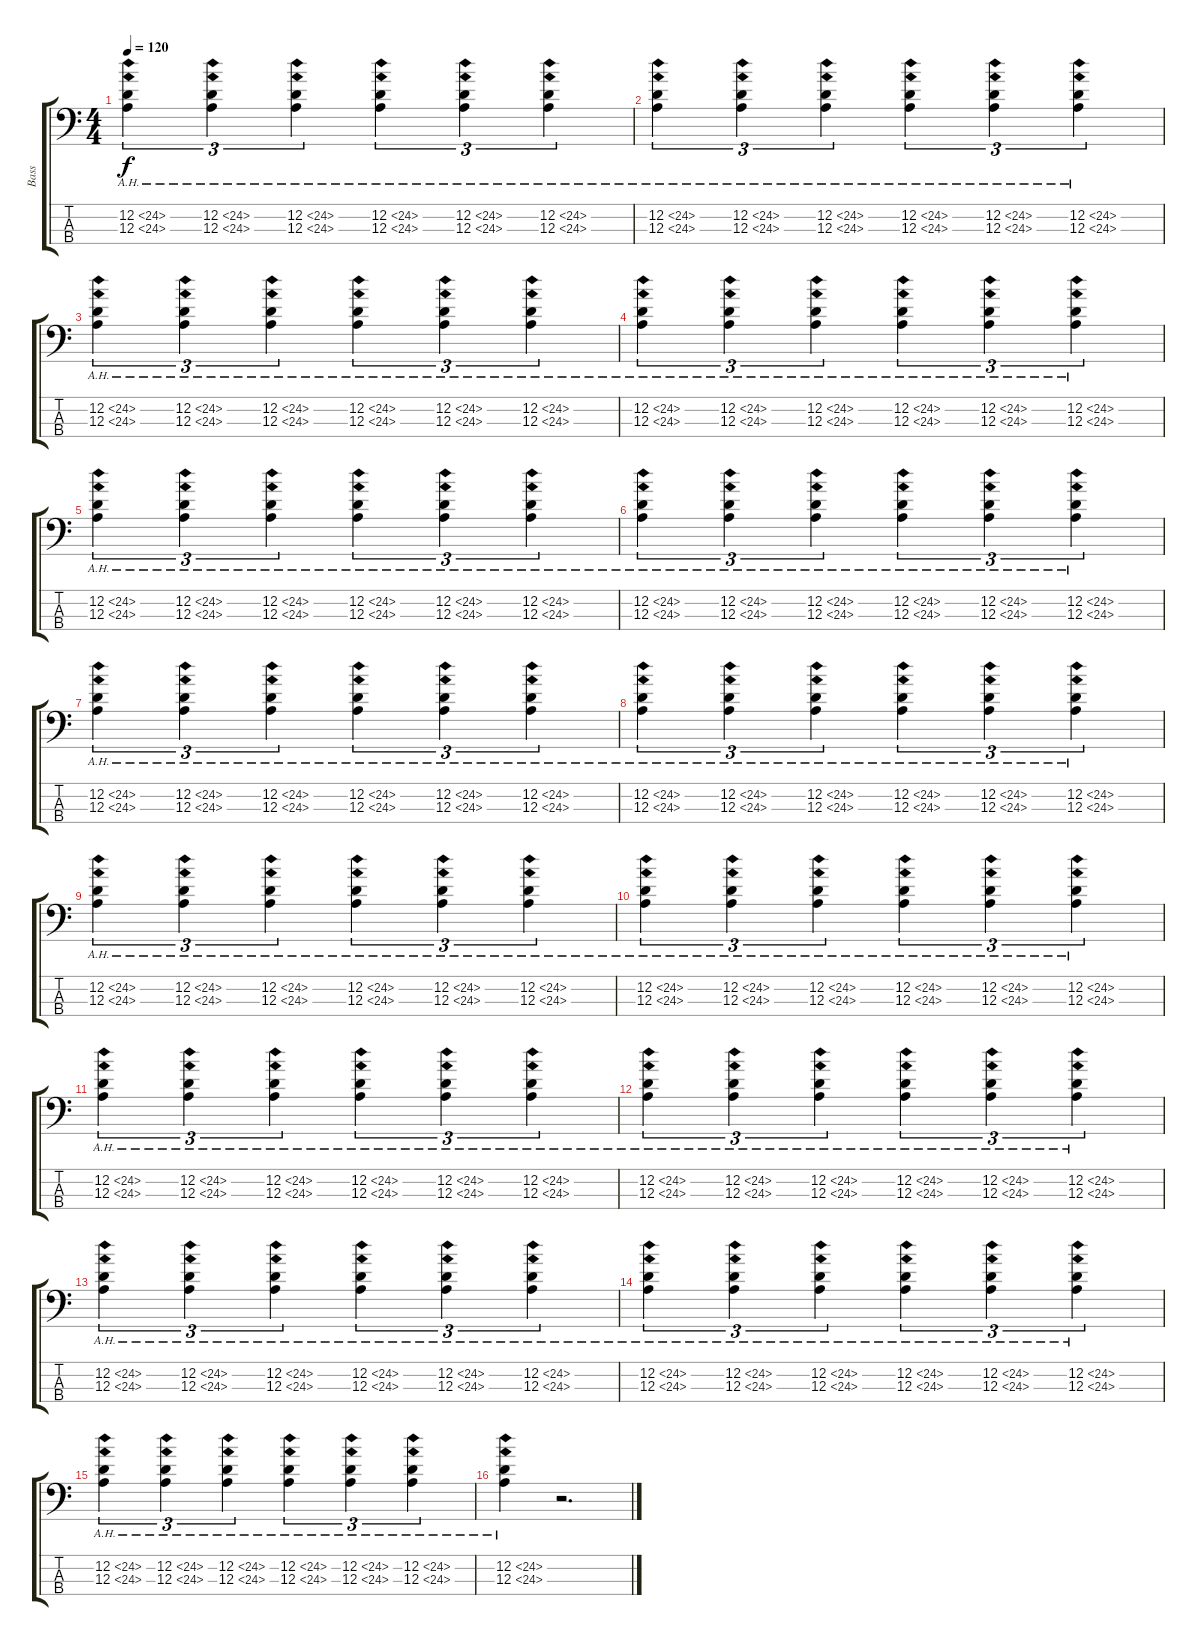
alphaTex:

\track ("Bass" "Bass") {instrument electricbassfinger}
\staff {score tabs}
\tuning (G2 D2 A1 E1) {hide}
\ts (4 4)
\tempo 120
\clef f4
\ks c
(12.2{ah 12} 12.3{ah 12}).4{tu (3 2) dy f} (12.2{ah 12} 12.3{ah 12}).4{tu (3 2)} (12.2{ah 12} 12.3{ah 12}).4{tu (3 2)} (12.2{ah 12} 12.3{ah 12}).4{tu (3 2)} (12.2{ah 12} 12.3{ah 12}).4{tu (3 2)} (12.2{ah 12} 12.3{ah 12}).4{tu (3 2)} |
(12.2{ah 12} 12.3{ah 12}).4{tu (3 2)} (12.2{ah 12} 12.3{ah 12}).4{tu (3 2)} (12.2{ah 12} 12.3{ah 12}).4{tu (3 2)} (12.2{ah 12} 12.3{ah 12}).4{tu (3 2)} (12.2{ah 12} 12.3{ah 12}).4{tu (3 2)} (12.2{ah 12} 12.3{ah 12}).4{tu (3 2)} |
(12.2{ah 12} 12.3{ah 12}).4{tu (3 2)} (12.2{ah 12} 12.3{ah 12}).4{tu (3 2)} (12.2{ah 12} 12.3{ah 12}).4{tu (3 2)} (12.2{ah 12} 12.3{ah 12}).4{tu (3 2)} (12.2{ah 12} 12.3{ah 12}).4{tu (3 2)} (12.2{ah 12} 12.3{ah 12}).4{tu (3 2)} |
(12.2{ah 12} 12.3{ah 12}).4{tu (3 2)} (12.2{ah 12} 12.3{ah 12}).4{tu (3 2)} (12.2{ah 12} 12.3{ah 12}).4{tu (3 2)} (12.2{ah 12} 12.3{ah 12}).4{tu (3 2)} (12.2{ah 12} 12.3{ah 12}).4{tu (3 2)} (12.2{ah 12} 12.3{ah 12}).4{tu (3 2)} |
(12.2{ah 12} 12.3{ah 12}).4{tu (3 2)} (12.2{ah 12} 12.3{ah 12}).4{tu (3 2)} (12.2{ah 12} 12.3{ah 12}).4{tu (3 2)} (12.2{ah 12} 12.3{ah 12}).4{tu (3 2)} (12.2{ah 12} 12.3{ah 12}).4{tu (3 2)} (12.2{ah 12} 12.3{ah 12}).4{tu (3 2)} |
(12.2{ah 12} 12.3{ah 12}).4{tu (3 2)} (12.2{ah 12} 12.3{ah 12}).4{tu (3 2)} (12.2{ah 12} 12.3{ah 12}).4{tu (3 2)} (12.2{ah 12} 12.3{ah 12}).4{tu (3 2)} (12.2{ah 12} 12.3{ah 12}).4{tu (3 2)} (12.2{ah 12} 12.3{ah 12}).4{tu (3 2)} |
(12.2{ah 12} 12.3{ah 12}).4{tu (3 2)} (12.2{ah 12} 12.3{ah 12}).4{tu (3 2)} (12.2{ah 12} 12.3{ah 12}).4{tu (3 2)} (12.2{ah 12} 12.3{ah 12}).4{tu (3 2)} (12.2{ah 12} 12.3{ah 12}).4{tu (3 2)} (12.2{ah 12} 12.3{ah 12}).4{tu (3 2)} |
(12.2{ah 12} 12.3{ah 12}).4{tu (3 2)} (12.2{ah 12} 12.3{ah 12}).4{tu (3 2)} (12.2{ah 12} 12.3{ah 12}).4{tu (3 2)} (12.2{ah 12} 12.3{ah 12}).4{tu (3 2)} (12.2{ah 12} 12.3{ah 12}).4{tu (3 2)} (12.2{ah 12} 12.3{ah 12}).4{tu (3 2)} |
(12.2{ah 12} 12.3{ah 12}).4{tu (3 2)} (12.2{ah 12} 12.3{ah 12}).4{tu (3 2)} (12.2{ah 12} 12.3{ah 12}).4{tu (3 2)} (12.2{ah 12} 12.3{ah 12}).4{tu (3 2)} (12.2{ah 12} 12.3{ah 12}).4{tu (3 2)} (12.2{ah 12} 12.3{ah 12}).4{tu (3 2)} |
(12.2{ah 12} 12.3{ah 12}).4{tu (3 2)} (12.2{ah 12} 12.3{ah 12}).4{tu (3 2)} (12.2{ah 12} 12.3{ah 12}).4{tu (3 2)} (12.2{ah 12} 12.3{ah 12}).4{tu (3 2)} (12.2{ah 12} 12.3{ah 12}).4{tu (3 2)} (12.2{ah 12} 12.3{ah 12}).4{tu (3 2)} |
(12.2{ah 12} 12.3{ah 12}).4{tu (3 2)} (12.2{ah 12} 12.3{ah 12}).4{tu (3 2)} (12.2{ah 12} 12.3{ah 12}).4{tu (3 2)} (12.2{ah 12} 12.3{ah 12}).4{tu (3 2)} (12.2{ah 12} 12.3{ah 12}).4{tu (3 2)} (12.2{ah 12} 12.3{ah 12}).4{tu (3 2)} |
(12.2{ah 12} 12.3{ah 12}).4{tu (3 2)} (12.2{ah 12} 12.3{ah 12}).4{tu (3 2)} (12.2{ah 12} 12.3{ah 12}).4{tu (3 2)} (12.2{ah 12} 12.3{ah 12}).4{tu (3 2)} (12.2{ah 12} 12.3{ah 12}).4{tu (3 2)} (12.2{ah 12} 12.3{ah 12}).4{tu (3 2)} |
(12.2{ah 12} 12.3{ah 12}).4{tu (3 2)} (12.2{ah 12} 12.3{ah 12}).4{tu (3 2)} (12.2{ah 12} 12.3{ah 12}).4{tu (3 2)} (12.2{ah 12} 12.3{ah 12}).4{tu (3 2)} (12.2{ah 12} 12.3{ah 12}).4{tu (3 2)} (12.2{ah 12} 12.3{ah 12}).4{tu (3 2)} |
(12.2{ah 12} 12.3{ah 12}).4{tu (3 2)} (12.2{ah 12} 12.3{ah 12}).4{tu (3 2)} (12.2{ah 12} 12.3{ah 12}).4{tu (3 2)} (12.2{ah 12} 12.3{ah 12}).4{tu (3 2)} (12.2{ah 12} 12.3{ah 12}).4{tu (3 2)} (12.2{ah 12} 12.3{ah 12}).4{tu (3 2)} |
(12.2{ah 12} 12.3{ah 12}).4{tu (3 2)} (12.2{ah 12} 12.3{ah 12}).4{tu (3 2)} (12.2{ah 12} 12.3{ah 12}).4{tu (3 2)} (12.2{ah 12} 12.3{ah 12}).4{tu (3 2)} (12.2{ah 12} 12.3{ah 12}).4{tu (3 2)} (12.2{ah 12} 12.3{ah 12}).4{tu (3 2)} |
(12.2{ah 12} 12.3{ah 12}).4 r.2{d}
